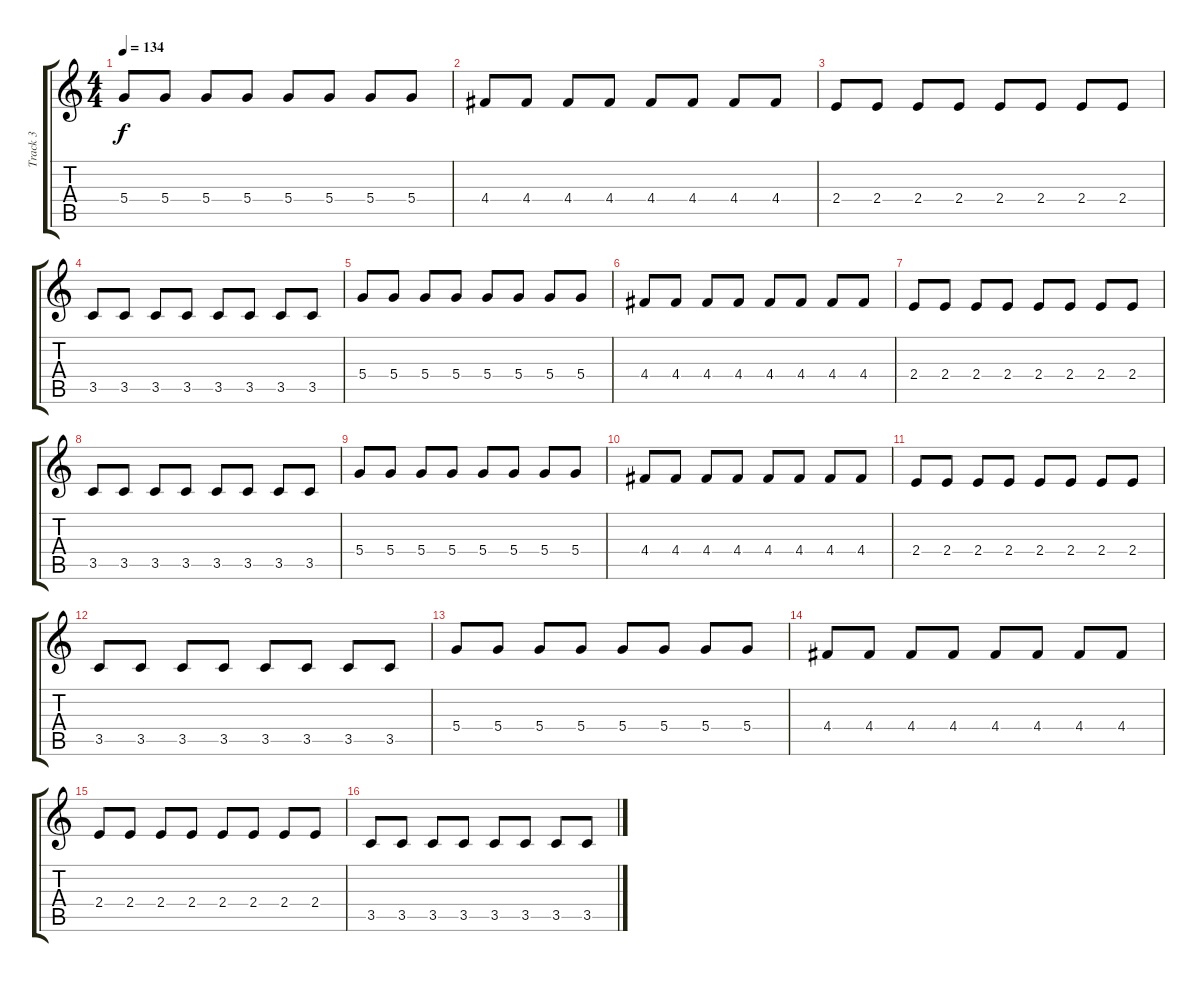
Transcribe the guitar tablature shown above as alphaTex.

\track ("Track 3" "Track 3") {instrument electricbasspick}
\staff {score tabs}
\tuning (E4 B3 G3 D3 A2 E2) {hide}
\ts (4 4)
\tempo 134
\clef g2
\ks c
5.4.8{dy f} 5.4.8 5.4.8 5.4.8 5.4.8 5.4.8 5.4.8 5.4.8 |
4.4.8 4.4.8 4.4.8 4.4.8 4.4.8 4.4.8 4.4.8 4.4.8 |
2.4.8 2.4.8 2.4.8 2.4.8 2.4.8 2.4.8 2.4.8 2.4.8 |
3.5.8 3.5.8 3.5.8 3.5.8 3.5.8 3.5.8 3.5.8 3.5.8 |
5.4.8 5.4.8 5.4.8 5.4.8 5.4.8 5.4.8 5.4.8 5.4.8 |
4.4.8 4.4.8 4.4.8 4.4.8 4.4.8 4.4.8 4.4.8 4.4.8 |
2.4.8 2.4.8 2.4.8 2.4.8 2.4.8 2.4.8 2.4.8 2.4.8 |
3.5.8 3.5.8 3.5.8 3.5.8 3.5.8 3.5.8 3.5.8 3.5.8 |
5.4.8 5.4.8 5.4.8 5.4.8 5.4.8 5.4.8 5.4.8 5.4.8 |
4.4.8 4.4.8 4.4.8 4.4.8 4.4.8 4.4.8 4.4.8 4.4.8 |
2.4.8 2.4.8 2.4.8 2.4.8 2.4.8 2.4.8 2.4.8 2.4.8 |
3.5.8 3.5.8 3.5.8 3.5.8 3.5.8 3.5.8 3.5.8 3.5.8 |
5.4.8 5.4.8 5.4.8 5.4.8 5.4.8 5.4.8 5.4.8 5.4.8 |
4.4.8 4.4.8 4.4.8 4.4.8 4.4.8 4.4.8 4.4.8 4.4.8 |
2.4.8 2.4.8 2.4.8 2.4.8 2.4.8 2.4.8 2.4.8 2.4.8 |
3.5.8 3.5.8 3.5.8 3.5.8 3.5.8 3.5.8 3.5.8 3.5.8
